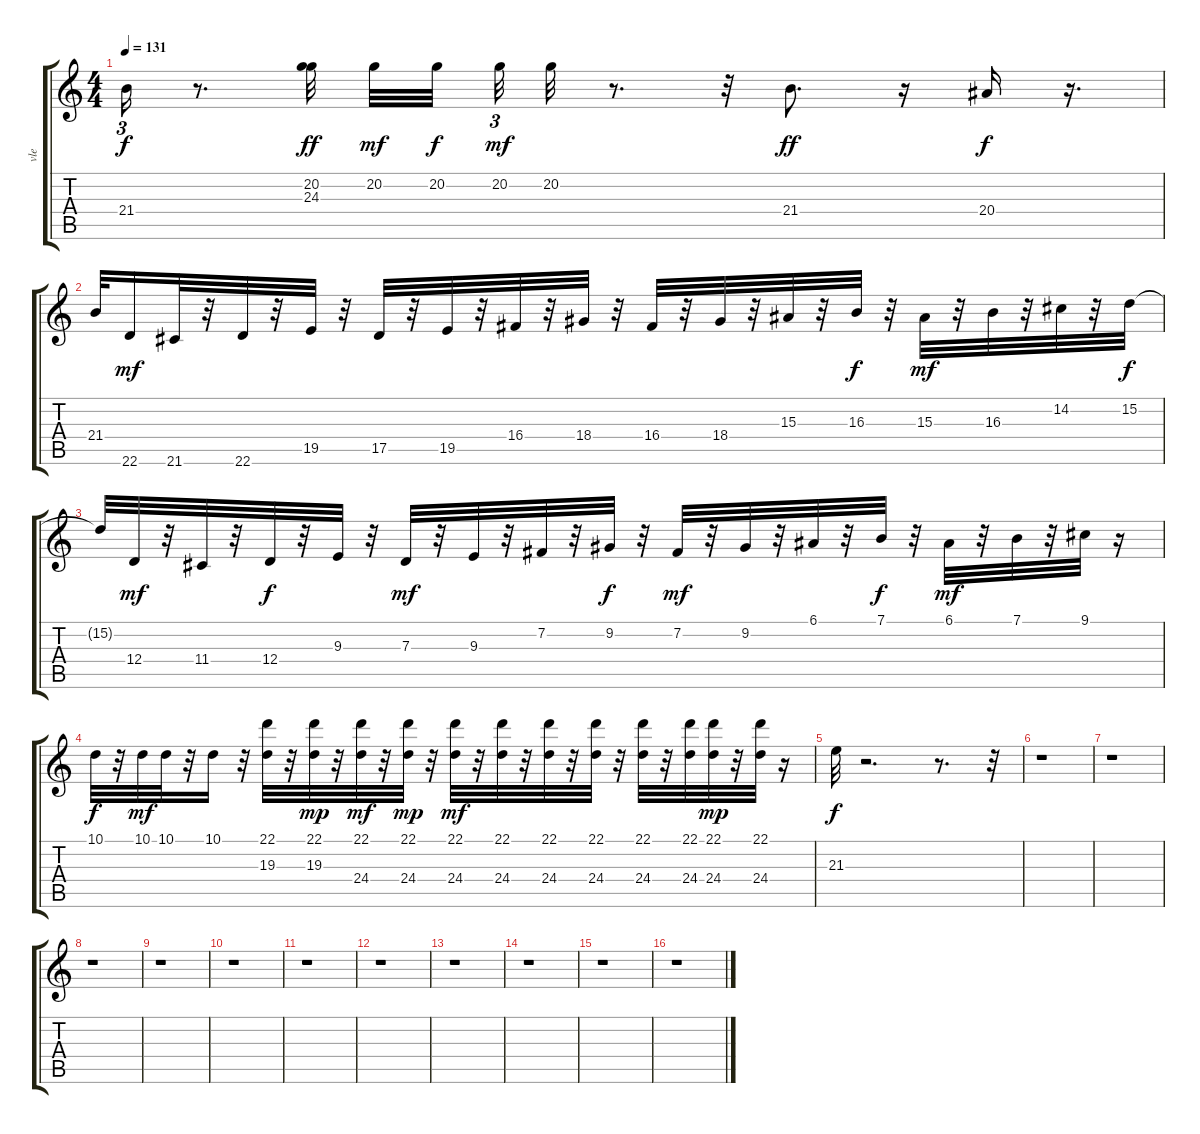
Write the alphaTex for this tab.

\track ("vle" "vle") {instrument stringensemble2}
\staff {score tabs}
\tuning (E4 B3 G3 D3 A2 E2) {hide}
\ts (4 4)
\tempo 131
\clef g2
\ks c
21.4{t}.16{tu (3 2) dy f} r.8{d} (20.2 24.3).32{dy ff} 20.2.32{dy mf} 20.2.32{dy f beam splitsecondary} 20.2.32{tu (3 2) dy mf} 20.2.32 r.8{d} r.32 21.4.8{d dy ff} r.16 20.4.16{dy f} r.16{d} |
21.4.32 22.6.16{dy mf} 21.6.32 r.32 22.6.32 r.32 19.5.32 r.32 17.5.32 r.32 19.5.32 r.32 16.4.32 r.32 18.4.32 r.32 16.4.32 r.32 18.4.32 r.32 15.3.32 r.32 16.3.32{dy f} r.32 15.3.32{dy mf} r.32 16.3.32 r.32 14.2.32 r.32 15.2.32{dy f} |
15.2{t}.32 12.4.32{dy mf} r.32 11.4.32 r.32 12.4.32{dy f} r.32 9.3.32 r.32 7.3.32{dy mf} r.32 9.3.32 r.32 7.2.32 r.32 9.2.32{dy f} r.32 7.2.32{dy mf} r.32 9.2.32 r.32 6.1.32 r.32 7.1.32{dy f} r.32 6.1.32{dy mf} r.32 7.1.32 r.32 9.1.32 r.16 |
10.1.32{dy f} r.32 10.1.32{dy mf} 10.1.32 r.32 10.1.16 r.32 (22.1 19.3).32 r.32 (22.1 19.3).32{dy mp} r.32 (22.1 24.4).32{dy mf} r.32 (22.1 24.4).32{dy mp} r.32 (22.1 24.4).32{dy mf} r.32 (22.1 24.4).32 r.32 (22.1 24.4).32 r.32 (22.1 24.4).32 r.32 (22.1 24.4).32 r.32 (22.1 24.4).32 (22.1 24.4).32{dy mp} r.32 (22.1 24.4).32 r.16 |
21.3.32{dy f} r.2{d} r.8{d} r.32 |
r.1 |
r.1 |
r.1 |
r.1 |
r.1 |
r.1 |
r.1 |
r.1 |
r.1 |
r.1 |
r.1
